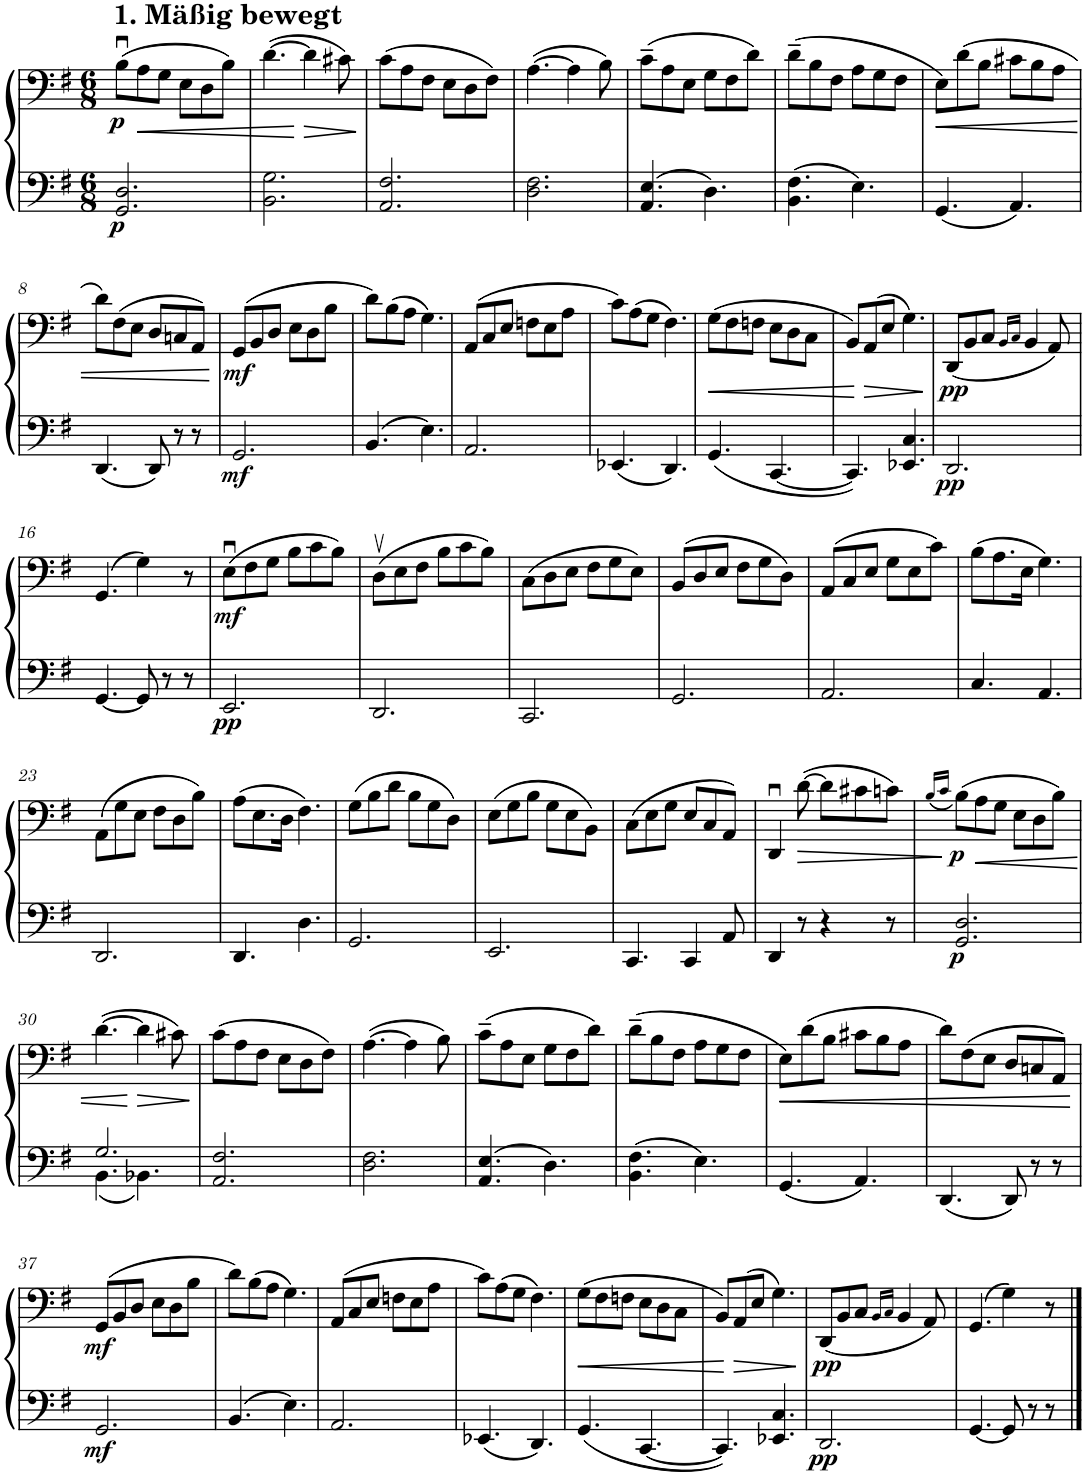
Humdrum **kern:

**kern	**dynam	**kern	**dynam
*part2	*part2	*part1	*part1
*staff2	*staff2	*staff1	*staff1
*I"Violoncello	*	*I"Violoncello	*
*I'Vc	*	*I'Vc	*
*clefF4	*	*clefF4	*
*k[f#]	*	*k[f#]	*
*M6/8	*	*M6/8	*
=1	=1	=1	=1
!	!	!LO:TX:a:B:t=1. Mäßig bewegt	!
!	!LO:DY:b	!	!LO:DY:b
2.GG/ 2.D/	p	(8Bu\L	p
!	!	!	!LO:HP:b
.	.	8A\	<
.	.	8G\J	.
.	.	8E\L	.
.	.	8D\	.
.	.	8B\J)	.
=2	=2	=2	=2
2.BB\ 2.G\	.	([4.d\	.
!	!	!	!LO:HP:n=1:b
.	.	4d\]	[ >
.	.	8c#X\)	.
.	.	.	]
=3	=3	=3	=3
2.AA/ 2.F#/	.	(8c\L	.
.	.	8A\	.
.	.	8F#\J	.
.	.	8E\L	.
.	.	8D\	.
.	.	8F#\J)	.
=4	=4	=4	=4
2.D\ 2.F#\	.	([4.A\	.
.	.	4A\]	.
.	.	8B\)	.
=5	=5	=5	=5
(4.AA/ 4.E/	.	(8c~\L	.
.	.	8A\	.
.	.	8E\J	.
4.D\)	.	8G\L	.
.	.	8F#\	.
.	.	8d\J)	.
=6	=6	=6	=6
(4.BB\ 4.F#\	.	(8d~\L	.
.	.	8B\	.
.	.	8F#\J	.
4.E\)	.	8A\L	.
.	.	8G\	.
.	.	8F#\J	.
=7	=7	=7	=7
!	!	!	!LO:HP:b
(4.GG/	.	8E\L)	<
.	.	(8d\	.
.	.	8B\J	.
4.AA/)	.	8c#X\L	.
.	.	8B\	.
.	.	8A\J	.
!!LO:LB:g=z
=8	=8	=8	=8
(4.DD/	.	8d\L)	.
.	.	(8F#\	.
.	.	8E\J	.
8DD/)	.	8D/L	.
8r	.	8Cn/	.
8r	.	8AA/J)	.
.	.	.	[
=9	=9	=9	=9
!	!LO:DY:b	!	!LO:DY:b
2.GG/	mf	(8GG/L	mf
.	.	8BB/	.
.	.	8D/J	.
.	.	8E\L	.
.	.	8D\	.
.	.	8B\J	.
=10	=10	=10	=10
(4.BB/	.	8d\L)	.
.	.	(8B\	.
.	.	8A\J	.
4.E\)	.	4.G\)	.
=11	=11	=11	=11
2.AA/	.	(8AA/L	.
.	.	8C/	.
.	.	8E/J	.
.	.	8Fn\L	.
.	.	8E\	.
.	.	8A\J	.
=12	=12	=12	=12
(4.EE-X/	.	8c\L)	.
.	.	(8A\	.
.	.	8G\J	.
4.DD/)	.	4.F#\)	.
=13	=13	=13	=13
!	!	!	!LO:HP:b
(4.GG/	.	(8G\L	<
.	.	8F#\	.
.	.	8Fn\J	.
[4.CC/	.	8E\L	.
.	.	8D\	.
.	.	8C\J	.
=14	=14	=14	=14
4.CC/])	.	8BB/L)	.
!	!	!	!LO:HP:n=1:b
.	.	(8AA/	[ >
.	.	8E/J	.
4.EE-X/ 4.C/	.	4.G\)	.
.	.	.	]
=15	=15	=15	=15
!	!LO:DY:b	!	!LO:DY:b
2.DD/	pp	(8DD/L	pp
.	.	8BB/	.
.	.	8C/J	.
.	.	16qBB/LL	.
.	.	16qC/JJ	.
.	.	4BB/	.
.	.	8AA/)	.
!!LO:LB:g=z
=16	=16	=16	=16
[4.GG/	.	(4.GG/	.
8GG/]	.	4G\)	.
8r	.	.	.
8r	.	8r	.
=17	=17	=17	=17
!	!LO:DY:b	!	!LO:DY:b
2.EE/	pp	(8Eu\L	mf
.	.	8F#\	.
.	.	8G\J	.
.	.	8B\L	.
.	.	8c\	.
.	.	8B\J)	.
=18	=18	=18	=18
2.DD/	.	(8Dv\L	.
.	.	8E\	.
.	.	8F#\J	.
.	.	8B\L	.
.	.	8c\	.
.	.	8B\J)	.
=19	=19	=19	=19
2.CC/	.	(8C\L	.
.	.	8D\	.
.	.	8E\J	.
.	.	8F#\L	.
.	.	8G\	.
.	.	8E\J)	.
=20	=20	=20	=20
2.GG/	.	(8BB/L	.
.	.	8D/	.
.	.	8E/J	.
.	.	8F#\L	.
.	.	8G\	.
.	.	8D\J)	.
=21	=21	=21	=21
2.AA/	.	(8AA/L	.
.	.	8C/	.
.	.	8E/J	.
.	.	8G\L	.
.	.	8E\	.
.	.	8c\J)	.
=22	=22	=22	=22
4.C/	.	(8B\L	.
.	.	8.A\	.
.	.	16E\Jk	.
4.AA/	.	4.G\)	.
!!LO:LB:g=z
=23	=23	=23	=23
2.DD/	.	(8AA\L	.
.	.	8G\	.
.	.	8E\J	.
.	.	8F#\L	.
.	.	8D\	.
.	.	8B\J)	.
=24	=24	=24	=24
4.DD/	.	(8A\L	.
.	.	8.E\	.
.	.	16D\Jk	.
4.D\	.	4.F#\)	.
=25	=25	=25	=25
2.GG/	.	(8G\L	.
.	.	8B\	.
.	.	8d\J	.
.	.	8B\L	.
.	.	8G\	.
.	.	8D\J)	.
=26	=26	=26	=26
2.EE/	.	(8E\L	.
.	.	8G\	.
.	.	8B\J	.
.	.	8G\L	.
.	.	8E\	.
.	.	8BB\J)	.
=27	=27	=27	=27
4.CC/	.	(8C\L	.
.	.	8E\	.
.	.	8G\J	.
4CC/	.	8E/L	.
.	.	8C/	.
8AA/	.	8AA/J)	.
=28	=28	=28	=28
4DD/	.	4DDu/	.
!	!	!	!LO:HP:b
8r	.	([8d\	>
4r	.	8d\L]	.
.	.	8c#X\	.
8r	.	8cn\J)	.
.	.	.	]
=29	=29	=29	=29
.	.	(16qB/LL	.
.	.	16qc/JJ	.
!	!LO:DY:b	!	!LO:DY:b
2.GG/ 2.D/	p	(8B\L)	p
!	!	!	!LO:HP:b
.	.	8A\	<
.	.	8G\J	.
.	.	8E\L	.
.	.	8D\	.
.	.	8B\J)	.
!!LO:LB:g=z
=30	=30	=30	=30
*^	*	*	*
(<4.BB\	2.G/	.	([4.d\	.
!	!	!	!	!LO:HP:n=1:b
4.BB-X\)	.	.	4d\]	[ >
.	.	.	8c#X\)	.
*v	*v	*	*	*
.	.	.	]
=31	=31	=31	=31
2.AA/ 2.F#/	.	(8c\L	.
.	.	8A\	.
.	.	8F#\J	.
.	.	8E\L	.
.	.	8D\	.
.	.	8F#\J)	.
=32	=32	=32	=32
2.D\ 2.F#\	.	([4.A\	.
.	.	4A\]	.
.	.	8B\)	.
=33	=33	=33	=33
(4.AA/ 4.E/	.	(8c~\L	.
.	.	8A\	.
.	.	8E\J	.
4.D\)	.	8G\L	.
.	.	8F#\	.
.	.	8d\J)	.
=34	=34	=34	=34
(4.BB\ 4.F#\	.	(8d~\L	.
.	.	8B\	.
.	.	8F#\J	.
4.E\)	.	8A\L	.
.	.	8G\	.
.	.	8F#\J	.
=35	=35	=35	=35
!	!	!	!LO:HP:b
(4.GG/	.	8E\L)	<
.	.	(8d\	.
.	.	8B\J	.
4.AA/)	.	8c#X\L	.
.	.	8B\	.
.	.	8A\J	.
=36	=36	=36	=36
(4.DD/	.	8d\L)	.
.	.	(8F#\	.
.	.	8E\J	.
8DD/)	.	8D/L	.
8r	.	8Cn/	.
8r	.	8AA/J)	.
.	.	.	[
!!LO:LB:g=z
=37	=37	=37	=37
!	!LO:DY:b	!	!LO:DY:b
2.GG/	mf	(8GG/L	mf
.	.	8BB/	.
.	.	8D/J	.
.	.	8E\L	.
.	.	8D\	.
.	.	8B\J	.
=38	=38	=38	=38
(4.BB/	.	8d\L)	.
.	.	(8B\	.
.	.	8A\J	.
4.E\)	.	4.G\)	.
=39	=39	=39	=39
2.AA/	.	(8AA/L	.
.	.	8C/	.
.	.	8E/J	.
.	.	8Fn\L	.
.	.	8E\	.
.	.	8A\J	.
=40	=40	=40	=40
(4.EE-X/	.	8c\L)	.
.	.	(8A\	.
.	.	8G\J	.
4.DD/)	.	4.F#\)	.
=41	=41	=41	=41
!	!	!	!LO:HP:b
(4.GG/	.	(8G\L	<
.	.	8F#\	.
.	.	8Fn\J	.
[4.CC/	.	8E\L	.
.	.	8D\	.
.	.	8C\J	.
=42	=42	=42	=42
4.CC/])	.	8BB/L)	.
!	!	!	!LO:HP:n=1:b
.	.	(8AA/	[ >
.	.	8E/J	.
4.EE-X/ 4.C/	.	4.G\)	.
.	.	.	]
=43	=43	=43	=43
!	!LO:DY:b	!	!LO:DY:b
2.DD/	pp	(8DD/L	pp
.	.	8BB/	.
.	.	8C/J	.
.	.	16qBB/LL	.
.	.	16qC/JJ	.
.	.	4BB/	.
.	.	8AA/)	.
=44	=44	=44	=44
[4.GG/	.	(4.GG/	.
8GG/]	.	4G\)	.
8r	.	.	.
8r	.	8r	.
==	==	==	==
*-	*-	*-	*-
